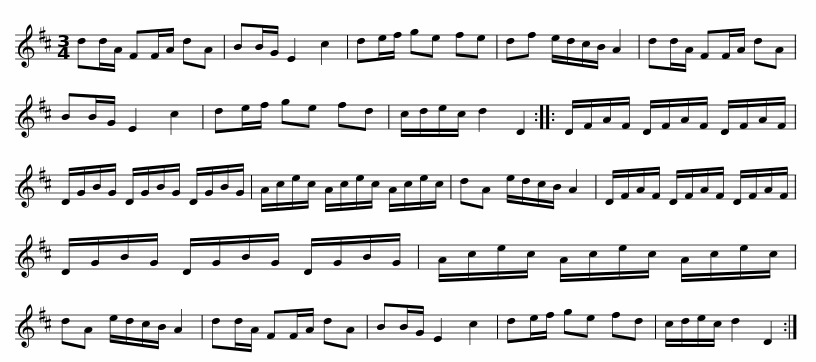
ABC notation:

X:1
L:1/8
M:3/4
I:linebreak $
K:D
V:1 treble
V:1
 dd/A/ FF/A/ dA | BB/G/ E2 c2 | de/f/ ge fe | df e/d/c/B/ A2 | dd/A/ FF/A/ dA | %5
 BB/G/ E2 c2 |$ de/f/ ge fd | c/d/e/c/ d2 D2 :: D/F/A/F/ D/F/A/F/ D/F/A/F/ | D/G/B/G/ D/G/B/G/ D/G/B/G/ |$ %10
 A/c/e/c/ A/c/e/c/ A/c/e/c/ | dA e/d/c/B/ A2 | D/F/A/F/ D/F/A/F/ D/F/A/F/ | D/G/B/G/ D/G/B/G/ D/G/B/G/ |$ A/c/e/c/ A/c/e/c/ A/c/e/c/ | %15
 dA e/d/c/B/ A2 | dd/A/ FF/A/ dA | BB/G/ E2 c2 | de/f/ ge fd | c/d/e/c/ d2 D2 :| %20
